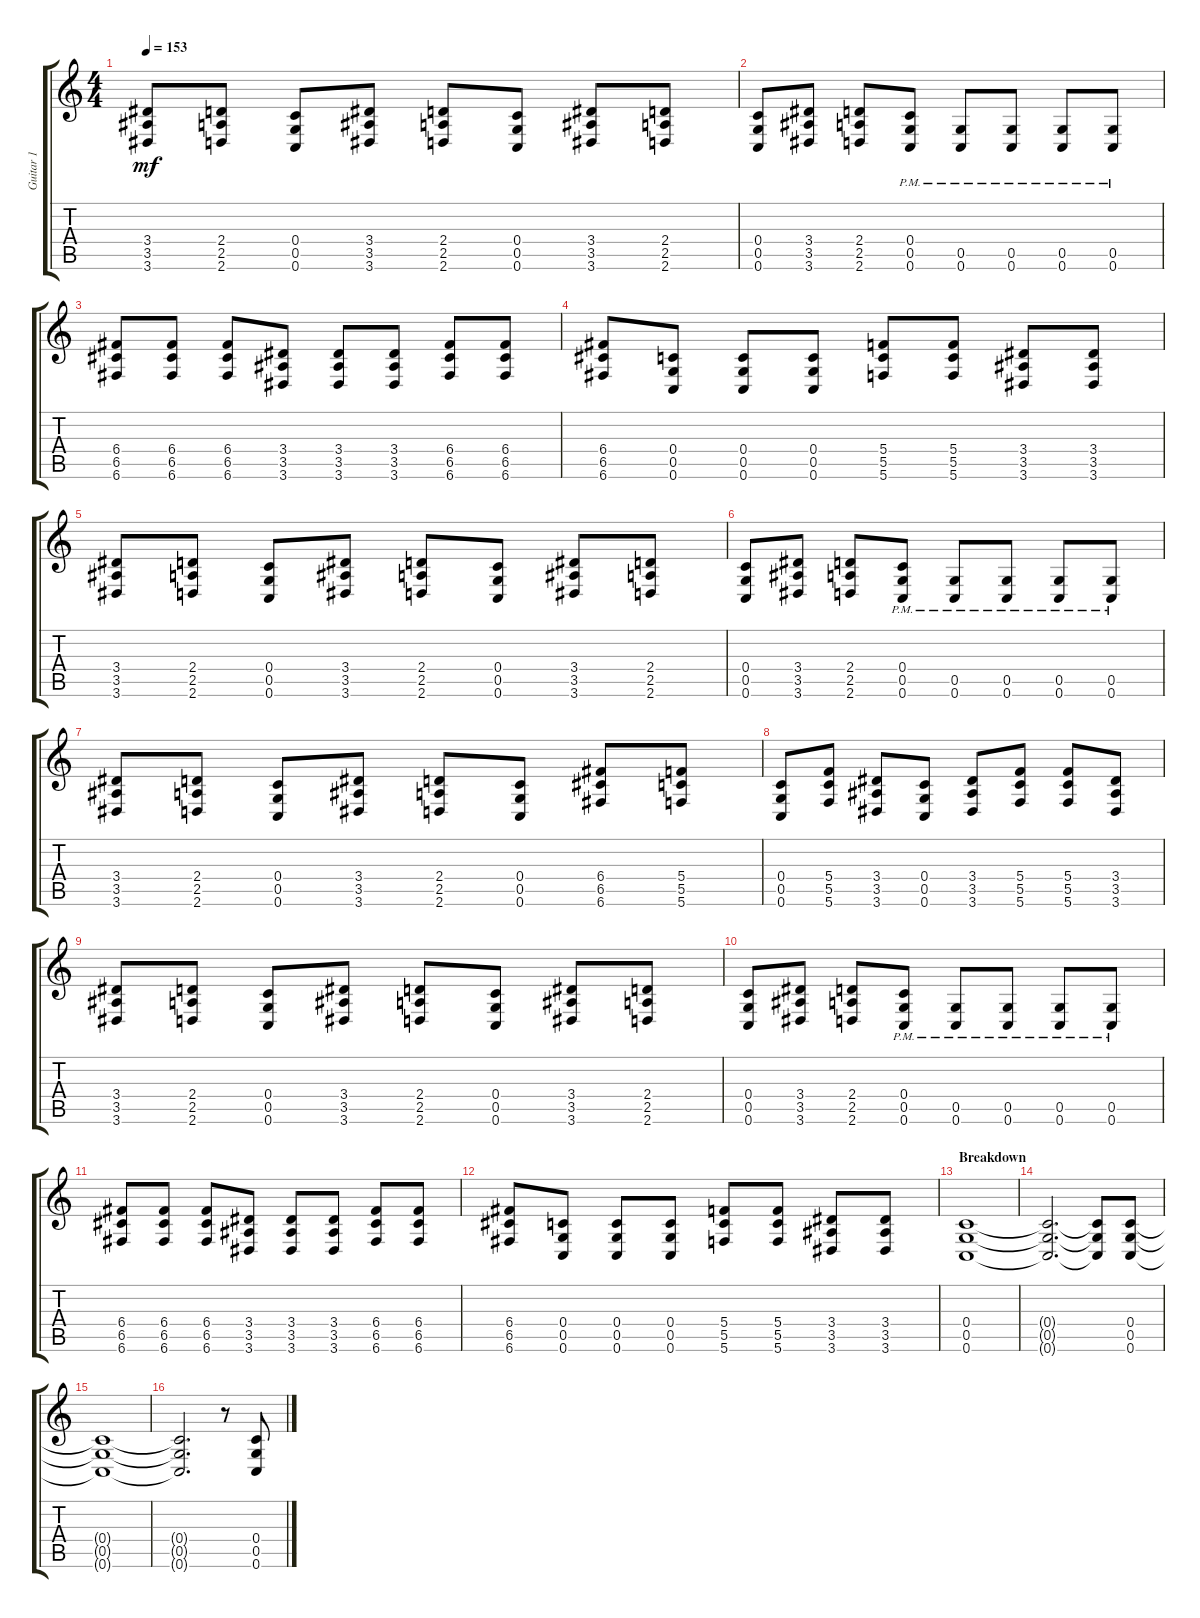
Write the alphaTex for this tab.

\track ("Guitar 1" "Guitar 1") {instrument distortionguitar}
\staff {score tabs}
\tuning (D4 A3 F3 C3 G2 C2) {hide}
\ts (4 4)
\tempo 153
\clef g2
\ks c
(3.4 3.5 3.6).8{dy mf} (2.4 2.5 2.6).8 (0.4 0.5 0.6).8 (3.4 3.5 3.6).8 (2.4 2.5 2.6).8 (0.4 0.5 0.6).8 (3.4 3.5 3.6).8 (2.4 2.5 2.6).8 |
(0.4 0.5 0.6).8 (3.4 3.5 3.6).8 (2.4 2.5 2.6).8 (0.4{pm} 0.5{pm} 0.6{pm}).8 (0.5{pm} 0.6{pm}).8 (0.5{pm} 0.6{pm}).8 (0.5{pm} 0.6{pm}).8 (0.5{pm} 0.6{pm}).8 |
(6.4 6.5 6.6).8 (6.4 6.5 6.6).8 (6.4 6.5 6.6).8 (3.4 3.5 3.6).8 (3.4 3.5 3.6).8 (3.4 3.5 3.6).8 (6.4 6.5 6.6).8 (6.4 6.5 6.6).8 |
(6.4 6.5 6.6).8 (0.4 0.5 0.6).8 (0.4 0.5 0.6).8 (0.4 0.5 0.6).8 (5.4 5.5 5.6).8 (5.4 5.5 5.6).8 (3.4 3.5 3.6).8 (3.4 3.5 3.6).8 |
(3.4 3.5 3.6).8 (2.4 2.5 2.6).8 (0.4 0.5 0.6).8 (3.4 3.5 3.6).8 (2.4 2.5 2.6).8 (0.4 0.5 0.6).8 (3.4 3.5 3.6).8 (2.4 2.5 2.6).8 |
(0.4 0.5 0.6).8 (3.4 3.5 3.6).8 (2.4 2.5 2.6).8 (0.4{pm} 0.5{pm} 0.6{pm}).8 (0.5{pm} 0.6{pm}).8 (0.5{pm} 0.6{pm}).8 (0.5{pm} 0.6{pm}).8 (0.5{pm} 0.6{pm}).8 |
(3.4 3.5 3.6).8 (2.4 2.5 2.6).8 (0.4 0.5 0.6).8 (3.4 3.5 3.6).8 (2.4 2.5 2.6).8 (0.4 0.5 0.6).8 (6.4 6.5 6.6).8 (5.4 5.5 5.6).8 |
(0.4 0.5 0.6).8 (5.4 5.5 5.6).8 (3.4 3.5 3.6).8 (0.4 0.5 0.6).8 (3.4 3.5 3.6).8 (5.4 5.5 5.6).8 (5.4 5.5 5.6).8 (3.4 3.5 3.6).8 |
(3.4 3.5 3.6).8 (2.4 2.5 2.6).8 (0.4 0.5 0.6).8 (3.4 3.5 3.6).8 (2.4 2.5 2.6).8 (0.4 0.5 0.6).8 (3.4 3.5 3.6).8 (2.4 2.5 2.6).8 |
(0.4 0.5 0.6).8 (3.4 3.5 3.6).8 (2.4 2.5 2.6).8 (0.4{pm} 0.5{pm} 0.6{pm}).8 (0.5{pm} 0.6{pm}).8 (0.5{pm} 0.6{pm}).8 (0.5{pm} 0.6{pm}).8 (0.5{pm} 0.6{pm}).8 |
(6.4 6.5 6.6).8 (6.4 6.5 6.6).8 (6.4 6.5 6.6).8 (3.4 3.5 3.6).8 (3.4 3.5 3.6).8 (3.4 3.5 3.6).8 (6.4 6.5 6.6).8 (6.4 6.5 6.6).8 |
(6.4 6.5 6.6).8 (0.4 0.5 0.6).8 (0.4 0.5 0.6).8 (0.4 0.5 0.6).8 (5.4 5.5 5.6).8 (5.4 5.5 5.6).8 (3.4 3.5 3.6).8 (3.4 3.5 3.6).8 |
\section ("" "Breakdown")
(0.4 0.5 0.6).1 |
(0.4{t} 0.5{t} 0.6{t}).2{d} (0.4{t} 0.5{t} 0.6{t}).8 (0.4 0.5 0.6).8 |
(0.4{t} 0.5{t} 0.6{t}).1 |
(0.4{t} 0.5{t} 0.6{t}).2{d} r.8 (0.4 0.5 0.6).8
